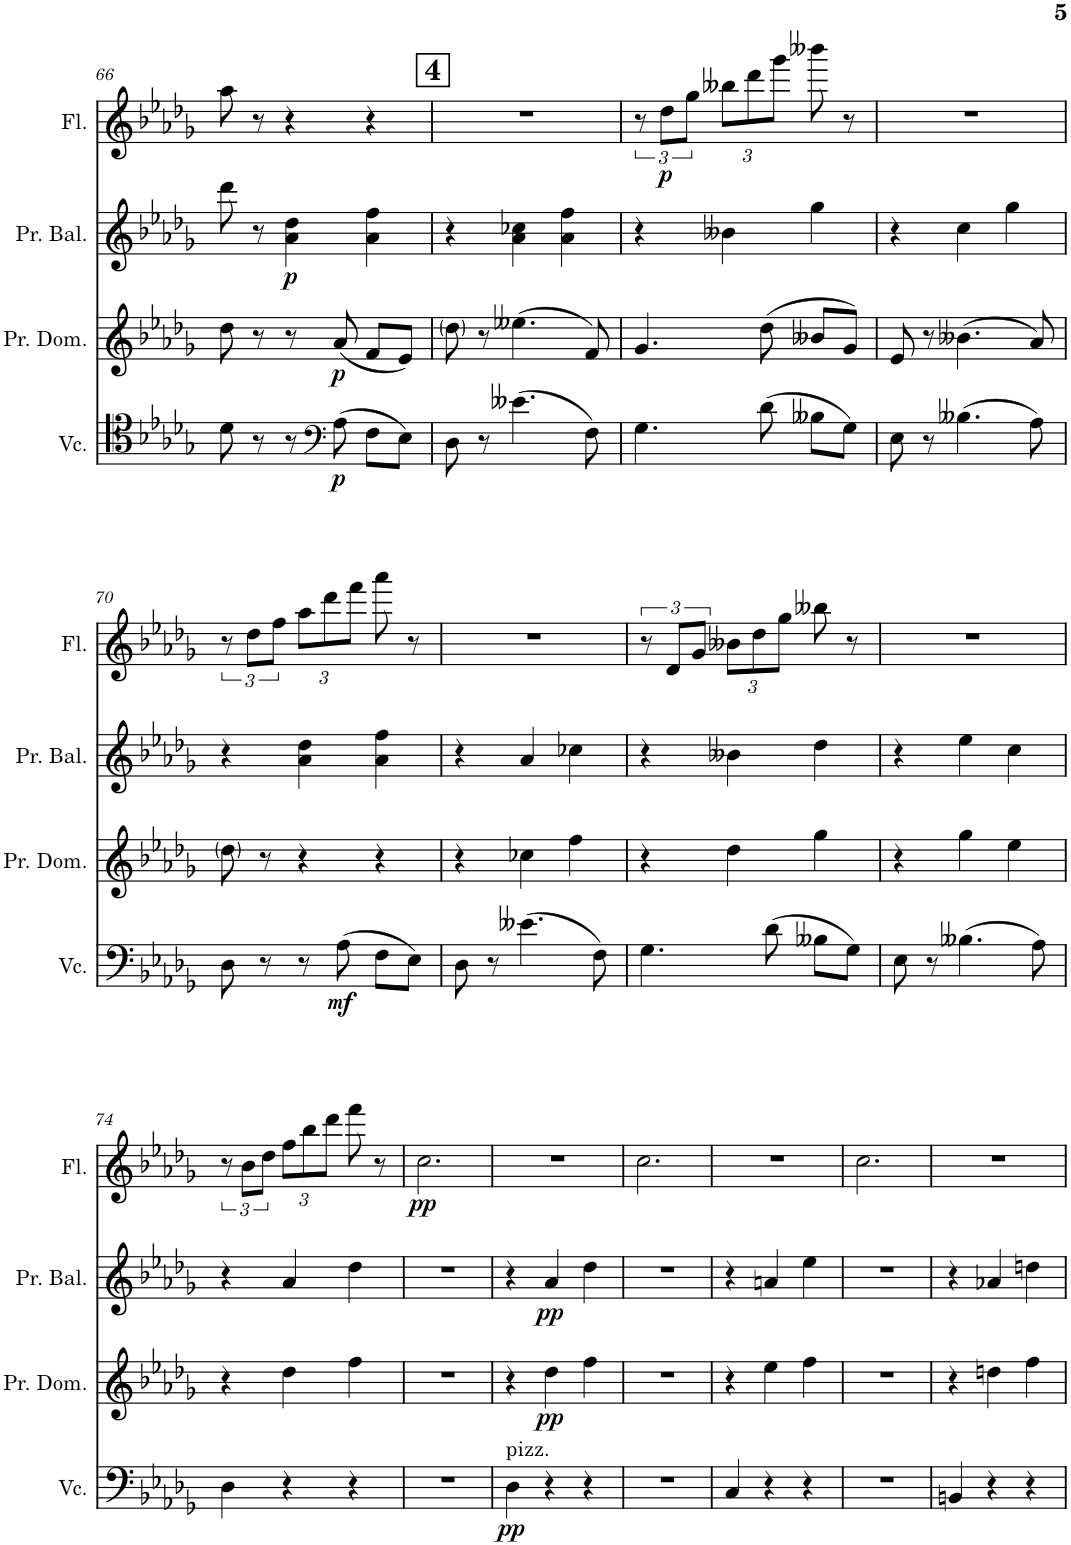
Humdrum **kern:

**kern	**dynam	**kern	**dynam	**kern	**dynam	**kern	**dynam
*part4	*part4	*part3	*part3	*part2	*part2	*part1	*part1
*staff4	*staff4	*staff3	*staff3	*staff2	*staff2	*staff1	*staff1
*I"Violoncello	*	*I"Prima Domra	*	*I"Prima Balalaika	*	*I"Flute	*
*I'Vc.	*	*I'Pr. Dom.	*	*I'Pr. Bal.	*	*I'Fl.	*
!!LO:PB:g=z
*clefC4	*	*clefG2	*	*clefG2	*	*clefG2	*
*k[b-e-a-d-g-]	*	*k[b-e-a-d-g-]	*	*k[b-e-a-d-g-]	*	*k[b-e-a-d-g-]	*
*M3/4	*	*M3/4	*	*M3/4	*	*M3/4	*
=66	=66	=66	=66	=66	=66	=66	=66
8d-\	.	8dd-\	.	8ddd-\	.	8aa-\	.
8r	.	8r	.	8r	.	8r	.
!	!	!	!	!	!LO:DY:b	!	!
8r	.	8r	.	4a-\ 4dd-\	p	4r	.
*clefF4	*	*	*	*	*	*	*
!	!LO:DY:b	!	!LO:DY:b	!	!	!	!
(8A-\	p	(8a-/	p	.	.	.	.
8F\L	.	8f/L	.	4a-\ 4ff\	.	4r	.
8E-\J)	.	8e-/J)	.	.	.	.	.
!!LO:REH:place=s1:a:B:cj:fs=14:t=4
=67	=67	=67	=67	=67	=67	=67	=67
8D-\	.	8dd-\	.	4r	.	2.r	.
8r	.	8r	.	.	.	.	.
(4.e--X\	.	(4.ee--X\	.	4a-\ 4cc-X\	.	.	.
.	.	.	.	4a-\ 4ff\	.	.	.
8F\)	.	8f/)	.	.	.	.	.
=68	=68	=68	=68	=68	=68	=68	=68
4.G-\	.	4.g-/	.	4r	.	12r	.
!	!	!	!	!	!	!	!LO:DY:b
.	.	.	.	.	.	12dd-\L	p
.	.	.	.	.	.	12gg-\J	.
*	*	*	*	*	*	*Xbrackettup	*
.	.	.	.	4b--X\	.	12bb--X\L	.
.	.	.	.	.	.	12ddd-\	.
(8d-\	.	(8dd-\	.	.	.	.	.
.	.	.	.	.	.	12ggg-\J	.
8B--X\L	.	8b--X/L	.	4gg-\	.	8bbb--X\	.
8G-\J)	.	8g-/J)	.	.	.	8r	.
=69	=69	=69	=69	=69	=69	=69	=69
8E-\	.	8e-/	.	4r	.	2.r	.
8r	.	8r	.	.	.	.	.
(4.B--X\	.	(4.b--X\	.	4cc\	.	.	.
.	.	.	.	4gg-\	.	.	.
8A-\)	.	8a-/)	.	.	.	.	.
!!LO:LB:g=z
=70	=70	=70	=70	=70	=70	=70	=70
*	*	*	*	*	*	*brackettup	*
8D-\	.	8dd-\	.	4r	.	12r	.
.	.	.	.	.	.	12dd-\L	.
8r	.	8r	.	.	.	.	.
.	.	.	.	.	.	12ff\J	.
*	*	*	*	*	*	*Xbrackettup	*
8r	.	4r	.	4a-\ 4dd-\	.	12aa-\L	.
.	.	.	.	.	.	12ddd-\	.
!	!LO:DY:b	!	!	!	!	!	!
(8A-\	mf	.	.	.	.	.	.
.	.	.	.	.	.	12fff\J	.
8F\L	.	4r	.	4a-\ 4ff\	.	8aaa-\	.
8E-\J)	.	.	.	.	.	8r	.
=71	=71	=71	=71	=71	=71	=71	=71
8D-\	.	4r	.	4r	.	2.r	.
8r	.	.	.	.	.	.	.
(4.e--X\	.	4cc-X\	.	4a-/	.	.	.
.	.	4ff\	.	4cc-X\	.	.	.
8F\)	.	.	.	.	.	.	.
=72	=72	=72	=72	=72	=72	=72	=72
*	*	*	*	*	*	*brackettup	*
4.G-\	.	4r	.	4r	.	12r	.
.	.	.	.	.	.	12d-/L	.
.	.	.	.	.	.	12g-/J	.
*	*	*	*	*	*	*Xbrackettup	*
.	.	4dd-\	.	4b--X\	.	12b--X\L	.
.	.	.	.	.	.	12dd-\	.
(8d-\	.	.	.	.	.	.	.
.	.	.	.	.	.	12gg-\J	.
8B--X\L	.	4gg-\	.	4dd-\	.	8bb--X\	.
8G-\J)	.	.	.	.	.	8r	.
=73	=73	=73	=73	=73	=73	=73	=73
8E-\	.	4r	.	4r	.	2.r	.
8r	.	.	.	.	.	.	.
(4.B--X\	.	4gg-\	.	4ee-\	.	.	.
.	.	4ee-\	.	4cc\	.	.	.
8A-\)	.	.	.	.	.	.	.
!!LO:LB:g=z
=74	=74	=74	=74	=74	=74	=74	=74
*	*	*	*	*	*	*brackettup	*
4D-\	.	4r	.	4r	.	12r	.
.	.	.	.	.	.	12b-\L	.
.	.	.	.	.	.	12dd-\J	.
*	*	*	*	*	*	*Xbrackettup	*
4r	.	4dd-\	.	4a-/	.	12ff\L	.
.	.	.	.	.	.	12bb-\	.
.	.	.	.	.	.	12ddd-\J	.
4r	.	4ff\	.	4dd-\	.	8fff\	.
.	.	.	.	.	.	8r	.
=75	=75	=75	=75	=75	=75	=75	=75
!	!	!	!	!	!	!	!LO:DY:b
2.r	.	2.r	.	2.r	.	2.cc\	pp
=76	=76	=76	=76	=76	=76	=76	=76
!LO:TX:a:t=pizz.	!	!	!	!	!	!	!
!	!LO:DY:b	!	!	!	!	!	!
4D-\	pp	4r	.	4r	.	2.r	.
!	!	!	!LO:DY:b	!	!LO:DY:b	!	!
4r	.	4dd-\	pp	4a-/	pp	.	.
4r	.	4ff\	.	4dd-\	.	.	.
=77	=77	=77	=77	=77	=77	=77	=77
2.r	.	2.r	.	2.r	.	2.cc\	.
=78	=78	=78	=78	=78	=78	=78	=78
4C/	.	4r	.	4r	.	2.r	.
4r	.	4ee-\	.	4an/	.	.	.
4r	.	4ff\	.	4ee-\	.	.	.
=79	=79	=79	=79	=79	=79	=79	=79
2.r	.	2.r	.	2.r	.	2.cc\	.
=80	=80	=80	=80	=80	=80	=80	=80
4BBn/	.	4r	.	4r	.	2.r	.
4r	.	4ddn\	.	4a-X/	.	.	.
4r	.	4ff\	.	4ddn\	.	.	.
=	=	=	=	=	=	=	=
*-	*-	*-	*-	*-	*-	*-	*-
